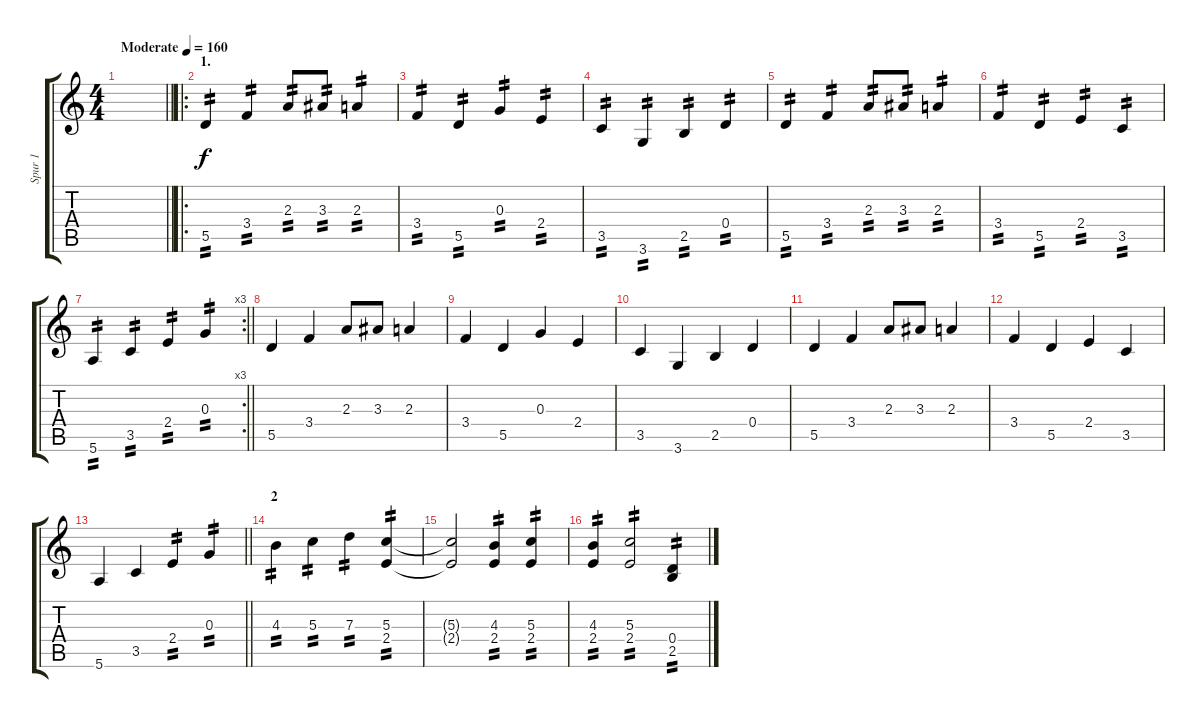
\track ("Spur 1" "Spur 1") {instrument distortionguitar}
\staff {score tabs}
\tuning (E4 B3 G3 D3 A2 E2) {hide}
\ts (4 4)
\tempo (160 "Moderate")
\clef g2
\barLineRight lightlight
\ks c
|
\ro
\section ("" "1.")
5.5.4{tp 2} 3.4.4{tp 2} 2.3.8{tp 2} 3.3.8{tp 2} 2.3.4{tp 2} |
3.4.4{tp 2} 5.5.4{tp 2} 0.3.4{tp 2} 2.4.4{tp 2} |
3.5.4{tp 2} 3.6.4{tp 2} 2.5.4{tp 2} 0.4.4{tp 2} |
5.5.4{tp 2} 3.4.4{tp 2} 2.3.8{tp 2} 3.3.8{tp 2} 2.3.4{tp 2} |
3.4.4{tp 2} 5.5.4{tp 2} 2.4.4{tp 2} 3.5.4{tp 2} |
\rc 3
\barLineRight lightlight
5.6.4{tp 2} 3.5.4{tp 2} 2.4.4{tp 2} 0.3.4{tp 2} |
5.5.4 3.4.4 2.3.8 3.3.8 2.3.4 |
3.4.4 5.5.4 0.3.4 2.4.4 |
3.5.4 3.6.4 2.5.4 0.4.4 |
5.5.4 3.4.4 2.3.8 3.3.8 2.3.4 |
3.4.4 5.5.4 2.4.4 3.5.4 |
\barLineRight lightlight
5.6.4 3.5.4 2.4.4{tp 2} 0.3.4{tp 2} |
\section ("" "2")
4.3.4{tp 2} 5.3.4{tp 2} 7.3.4{tp 2} (5.3 2.4).4{tp 2} |
(5.3{t} 2.4{t}).2 (4.3 2.4).4{tp 2} (5.3 2.4).4{tp 2} |
(4.3 2.4).4{tp 2} (5.3 2.4).2{tp 2} (0.4 2.5).4{tp 2}
